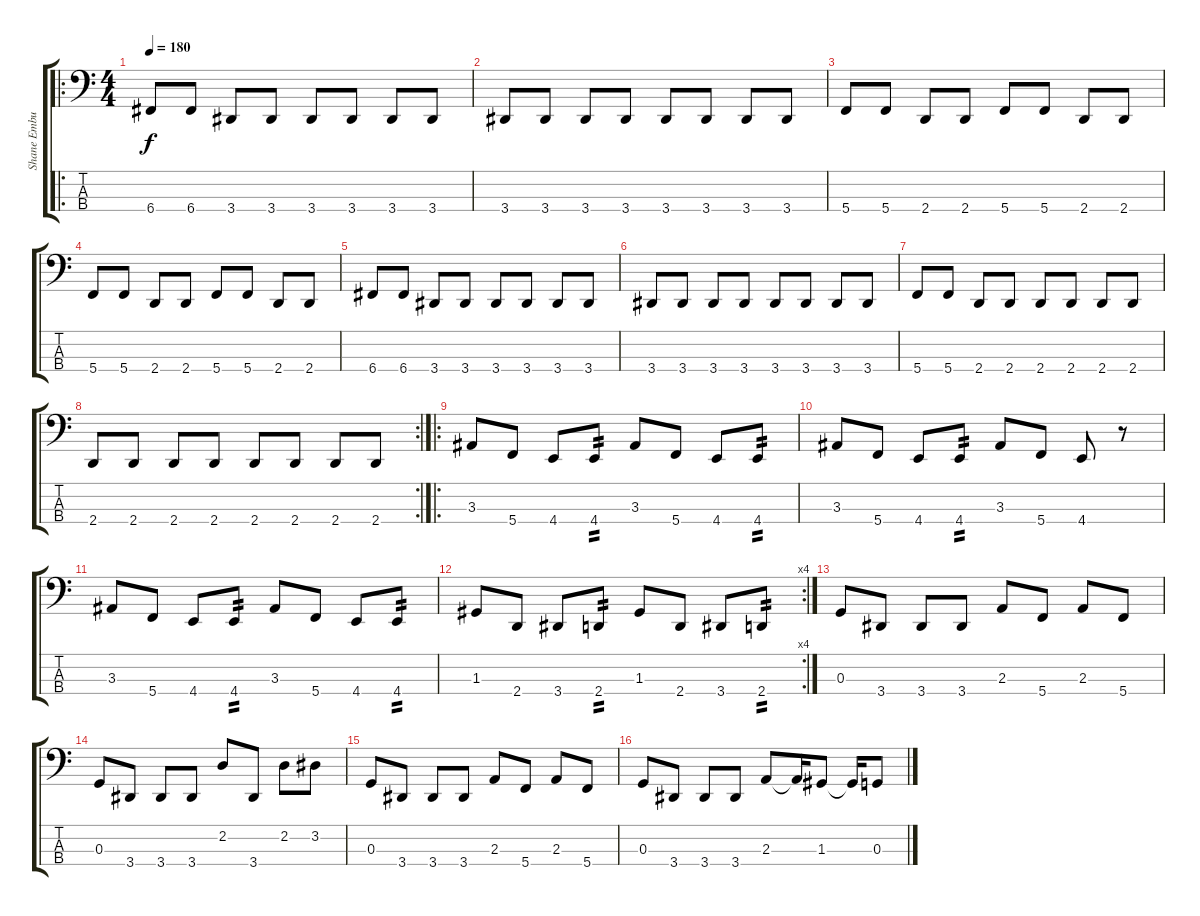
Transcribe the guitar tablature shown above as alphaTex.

\track ("Shane Embury" "Shane Embu") {instrument electricbasspick}
\staff {score tabs}
\tuning (F2 C2 G1 C1) {hide}
\ro
\ts (4 4)
\tempo 180
\clef f4
\ks c
6.4.8{dy f} 6.4.8 3.4.8 3.4.8 3.4.8 3.4.8 3.4.8 3.4.8 |
3.4.8 3.4.8 3.4.8 3.4.8 3.4.8 3.4.8 3.4.8 3.4.8 |
5.4.8 5.4.8 2.4.8 2.4.8 5.4.8 5.4.8 2.4.8 2.4.8 |
5.4.8 5.4.8 2.4.8 2.4.8 5.4.8 5.4.8 2.4.8 2.4.8 |
6.4.8 6.4.8 3.4.8 3.4.8 3.4.8 3.4.8 3.4.8 3.4.8 |
3.4.8 3.4.8 3.4.8 3.4.8 3.4.8 3.4.8 3.4.8 3.4.8 |
5.4.8 5.4.8 2.4.8 2.4.8 2.4.8 2.4.8 2.4.8 2.4.8 |
\rc 2
2.4.8 2.4.8 2.4.8 2.4.8 2.4.8 2.4.8 2.4.8 2.4.8 |
\ro
3.3.8 5.4.8 4.4.8 4.4.8{tp 2} 3.3.8 5.4.8 4.4.8 4.4.8{tp 2} |
3.3.8 5.4.8 4.4.8 4.4.8{tp 2} 3.3.8 5.4.8 4.4.8 r.8 |
3.3.8 5.4.8 4.4.8 4.4.8{tp 2} 3.3.8 5.4.8 4.4.8 4.4.8{tp 2} |
\rc 4
1.3.8 2.4.8 3.4.8 2.4.8{tp 2} 1.3.8 2.4.8 3.4.8 2.4.8{tp 2} |
0.3.8 3.4.8 3.4.8 3.4.8 2.3.8 5.4.8 2.3.8 5.4.8 |
0.3.8 3.4.8 3.4.8 3.4.8 2.2.8 3.4.8 2.2.8 3.2.8 |
0.3.8 3.4.8 3.4.8 3.4.8 2.3.8 5.4.8 2.3.8 5.4.8 |
0.3.8 3.4.8 3.4.8 3.4.8 2.3.8 2.3{t}.16 1.3.8 1.3{t}.16 0.3.8
